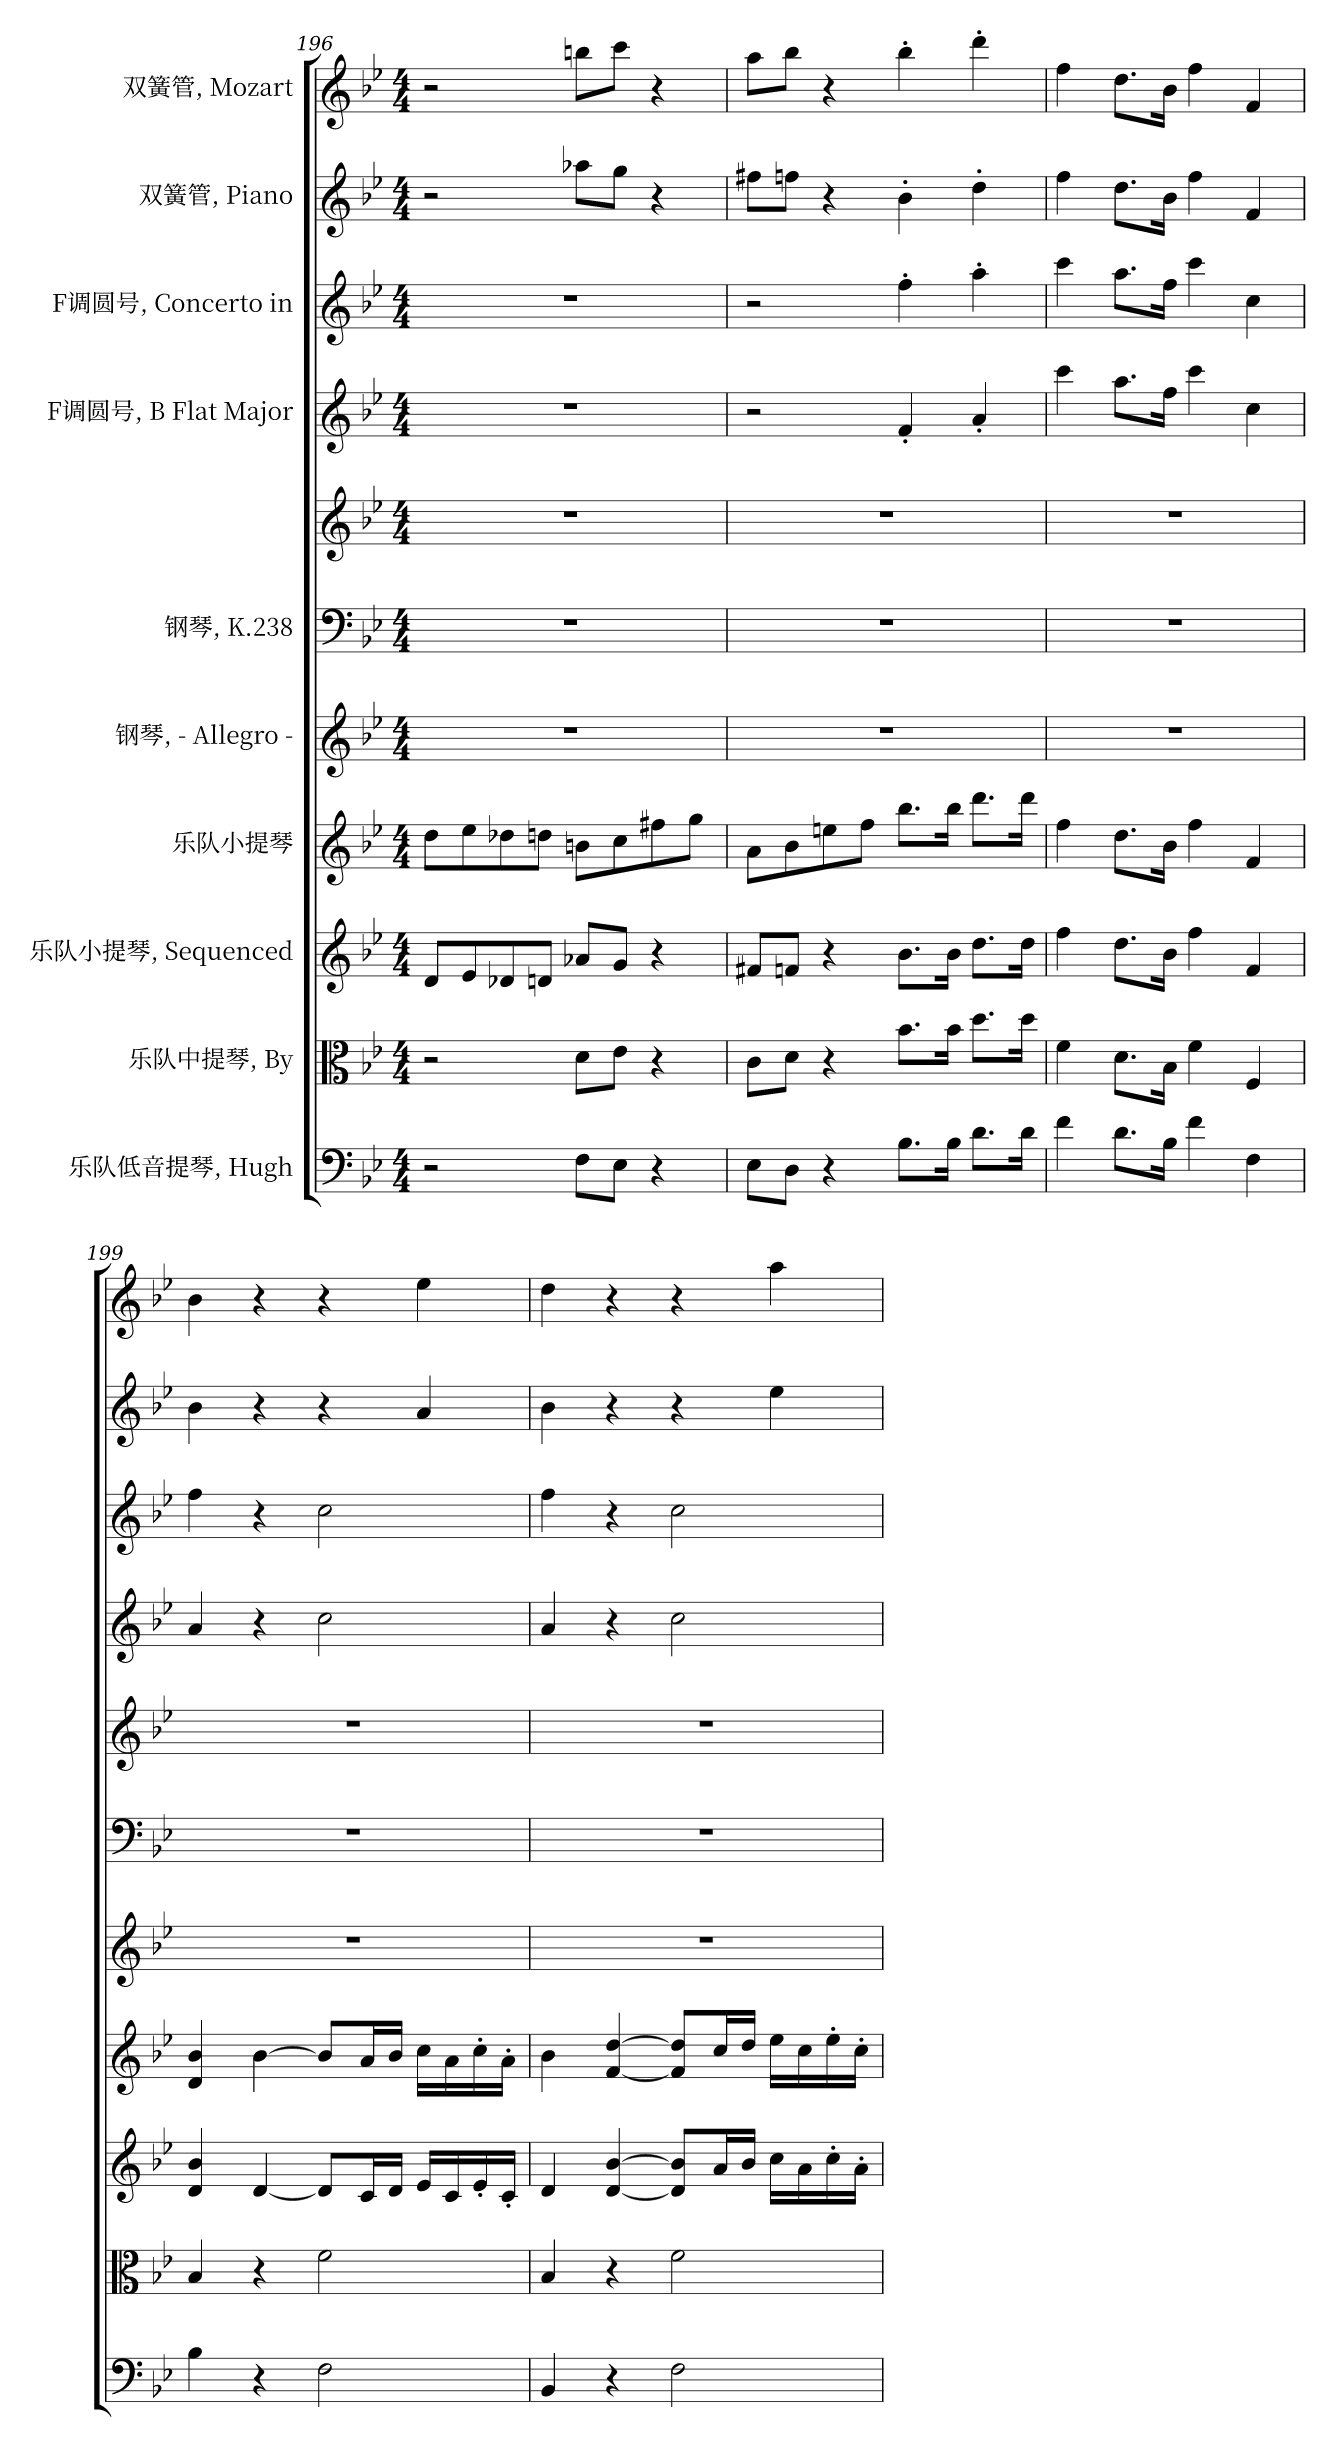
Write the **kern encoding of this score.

**kern	**kern	**kern	**kern	**kern	**kern	**kern	**kern	**kern	**kern	**kern
*part10	*part9	*part8	*part7	*part6	*part5	*part5	*part4	*part3	*part2	*part1
*staff11	*staff10	*staff9	*staff8	*staff7	*staff6	*staff5	*staff4	*staff3	*staff2	*staff1
*I"乐队低音提琴, Hugh	*I"乐队中提琴,   By	*I"乐队小提琴, Sequenced	*I"乐队小提琴	*I"钢琴,   -  Allegro -	*I"钢琴, K.238	*	*I"F调圆号, B Flat Major	*I"F调圆号, Concerto in	*I"双簧管, Piano	*I"双簧管, Mozart
*clefF4	*clefC3	*clefG2	*clefG2	*clefG2	*clefF4	*clefG2	*clefG2	*clefG2	*clefG2	*clefG2
*ITrd7c12	*	*	*	*	*	*	*ITrd4c7	*ITrd4c7	*	*
*k[b-e-]	*k[b-e-]	*k[b-e-]	*k[b-e-]	*k[b-e-]	*k[b-e-]	*k[b-e-]	*k[b-e-a-]	*k[b-e-a-]	*k[b-e-]	*k[b-e-]
*M4/4	*M4/4	*M4/4	*M4/4	*M4/4	*M4/4	*M4/4	*M4/4	*M4/4	*M4/4	*M4/4
=196	=196	=196	=196	=196	=196	=196	=196	=196	=196	=196
2r	2r	8d/L	8dd\L	1r	1r	1r	1r	1r	2r	2r
.	.	8e-/	8ee-\	.	.	.	.	.	.	.
.	.	8d-X/	8dd-X\	.	.	.	.	.	.	.
.	.	8dn/J	8ddn\J	.	.	.	.	.	.	.
8FF\L	8d\L	8a-X/L	8bn\L	.	.	.	.	.	8aa-X\L	8bbn\L
8EE-\J	8e-\J	8g/J	8cc\	.	.	.	.	.	8gg\J	8ccc\J
4r	4r	4r	8ff#X\	.	.	.	.	.	4r	4r
.	.	.	8gg\J	.	.	.	.	.	.	.
!!LO:PB:g=z
=197	=197	=197	=197	=197	=197	=197	=197	=197	=197	=197
8EE-\L	8c\L	8f#X/L	8a\L	1r	1r	1r	2r	2r	8ff#X\L	8aa\L
8DD\J	8d\J	8fn/J	8b-\	.	.	.	.	.	8ffn\J	8bb-\J
4r	4r	4r	8een\	.	.	.	.	.	4r	4r
.	.	.	8ff\J	.	.	.	.	.	.	.
8.BB-\L	8.b-\L	8.b-\L	8.bb-\L	.	.	.	4B-'/	4b-'\	4b-'\	4bb-'\
16BB-\Jk	16b-\Jk	16b-\Jk	16bb-\Jk	.	.	.	.	.	.	.
8.D\L	8.dd\L	8.dd\L	8.ddd\L	.	.	.	4d'/	4dd'\	4dd'\	4ddd'\
16D\Jk	16dd\Jk	16dd\Jk	16ddd\Jk	.	.	.	.	.	.	.
=198	=198	=198	=198	=198	=198	=198	=198	=198	=198	=198
4F\	4f\	4ff\	4ff\	1r	1r	1r	4ff\	4ff\	4ff\	4ff\
8.D\L	8.d\L	8.dd\L	8.dd\L	.	.	.	8.dd\L	8.dd\L	8.dd\L	8.dd\L
16BB-\Jk	16B-\Jk	16b-\Jk	16b-\Jk	.	.	.	16b-\Jk	16b-\Jk	16b-\Jk	16b-\Jk
4F\	4f\	4ff\	4ff\	.	.	.	4ff\	4ff\	4ff\	4ff\
4FF\	4F/	4f/	4f/	.	.	.	4f\	4f\	4f/	4f/
=199	=199	=199	=199	=199	=199	=199	=199	=199	=199	=199
4BB-\	4B-/	4d/ 4b-/	4d/ 4b-/	1r	1r	1r	4d/	4b-\	4b-\	4b-\
4r	4r	[4d/	[4b-\	.	.	.	4r	4r	4r	4r
2FF\	2f\	8d/L]	8b-/L]	.	.	.	2f\	2f\	4r	4r
.	.	16c/L	16a/L	.	.	.	.	.	.	.
.	.	16d/JJ	16b-/JJ	.	.	.	.	.	.	.
.	.	16e-/LL	16cc\LL	.	.	.	.	.	4a/	4ee-\
.	.	16c/	16a\	.	.	.	.	.	.	.
.	.	16e-'/	16cc'\	.	.	.	.	.	.	.
.	.	16c'/JJ	16a'\JJ	.	.	.	.	.	.	.
=200	=200	=200	=200	=200	=200	=200	=200	=200	=200	=200
4BBB-/	4B-/	4d/	4b-\	1r	1r	1r	4d/	4b-\	4b-\	4dd\
4r	4r	[4d/ [4b-/	[4f/ [4dd/	.	.	.	4r	4r	4r	4r
2FF\	2f\	8d/] 8b-/]L	8f/] 8dd/]L	.	.	.	2f\	2f\	4r	4r
.	.	16a/L	16cc/L	.	.	.	.	.	.	.
.	.	16b-/JJ	16dd/JJ	.	.	.	.	.	.	.
.	.	16cc\LL	16ee-\LL	.	.	.	.	.	4ee-\	4aa\
.	.	16a\	16cc\	.	.	.	.	.	.	.
.	.	16cc'\	16ee-'\	.	.	.	.	.	.	.
.	.	16a'\JJ	16cc'\JJ	.	.	.	.	.	.	.
=	=	=	=	=	=	=	=	=	=	=
*-	*-	*-	*-	*-	*-	*-	*-	*-	*-	*-
